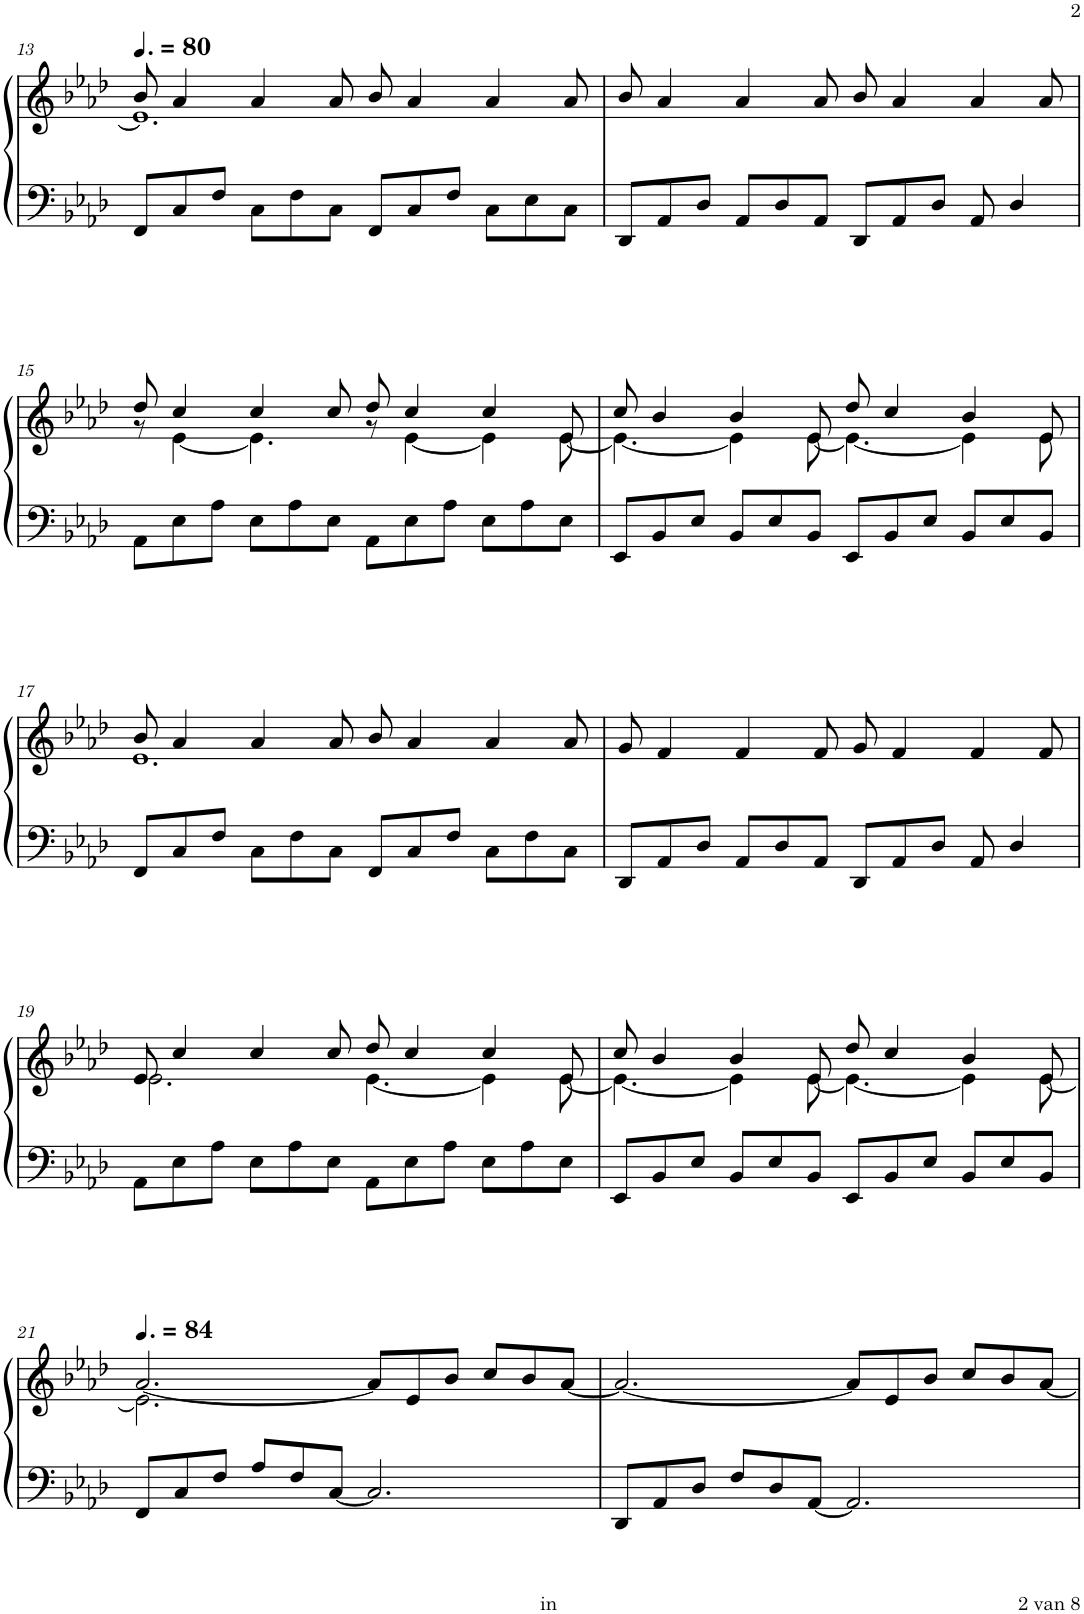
**kern	**kern
*part1	*part1
*staff2	*staff1
*I"Piano	*
*I'Pno.	*
!!LO:PB:g=z
*clefF4	*clefG2
*k[b-e-a-d-]	*k[b-e-a-d-]
*M12/8	*M12/8
*MM120	*MM120
=13	=13
*	*^
8FF/L	8b-/	1.e-]
8C/	4a-/	.
8F/J	.	.
8C\L	4a-/	.
8F\	.	.
8C\J	8a-/	.
8FF/L	8b-/	.
8C/	4a-/	.
8F/J	.	.
8C\L	4a-/	.
8E-\	.	.
8C\J	8a-/	.
*	*v	*v
=14	=14
8DD-/L	8b-/
8AA-/	4a-/
8D-/J	.
8AA-/L	4a-/
8D-/	.
8AA-/J	8a-/
8DD-/L	8b-/
8AA-/	4a-/
8D-/J	.
8AA-/	4a-/
4D-/	.
.	8a-/
!!LO:LB:g=z
=15	=15
*	*^
8AA-\L	8dd-/	8r
8E-\	4cc/	[4e-\
8A-\J	.	.
8E-\L	4cc/	4.e-\]
8A-\	.	.
8E-\J	8cc/	.
8AA-\L	8dd-/	8r
8E-\	4cc/	[4e-\
8A-\J	.	.
8E-\L	4cc/	4e-\]
8A-\	.	.
8E-\J	[<8e-/	8e-\
=16	=16	=16
8EE-/L	8cc/	4.e-\_
8BB-/	4b-/	.
8E-/J	.	.
8BB-/L	4b-/	4e-\]
8E-/	.	.
8BB-/J	[<8e-/	8e-\
8EE-/L	8dd-/	4.e-\_
8BB-/	4cc/	.
8E-/J	.	.
8BB-/L	4b-/	4e-\]
8E-/	.	.
8BB-/J	8e-/	8e-\
!!LO:LB:g=z	!!
=17	=17	=17
8FF/L	8b-/	1.e-
8C/	4a-/	.
8F/J	.	.
8C\L	4a-/	.
8F\	.	.
8C\J	8a-/	.
8FF/L	8b-/	.
8C/	4a-/	.
8F/J	.	.
8C\L	4a-/	.
8F\	.	.
8C\J	8a-/	.
*	*v	*v
=18	=18
8DD-/L	8g/
8AA-/	4f/
8D-/J	.
8AA-/L	4f/
8D-/	.
8AA-/J	8f/
8DD-/L	8g/
8AA-/	4f/
8D-/J	.
8AA-/	4f/
4D-/	.
.	8f/
!!LO:LB:g=z
=19	=19
*	*^
8AA-\L	8e-/	2.e-\
8E-\	4cc/	.
8A-\J	.	.
8E-\L	4cc/	.
8A-\	.	.
8E-\J	8cc/	.
8AA-\L	8dd-/	[4.e-\
8E-\	4cc/	.
8A-\J	.	.
8E-\L	4cc/	4e-\]
8A-\	.	.
8E-\J	[<8e-/	8e-\
=20	=20	=20
8EE-/L	8cc/	4.e-\_
8BB-/	4b-/	.
8E-/J	.	.
8BB-/L	4b-/	4e-\]
8E-/	.	.
8BB-/J	[<8e-/	8e-\
8EE-/L	8dd-/	4.e-\_
8BB-/	4cc/	.
8E-/J	.	.
8BB-/L	4b-/	4e-\]
8E-/	.	.
8BB-/J	[<8e-/	8e-\
!!LO:LB:g=z	!!
=21	=21	=21
*	*MM126	*
8FF/L	[<2.a-/	2.e-\]
8C/	.	.
8F/J	.	.
8A-/L	.	.
8F/	.	.
[<8C/J	.	.
2.C/]	8a-/L]	2.ryy
.	8e-/	.
.	8b-/J	.
.	8cc/L	.
.	8b-/	.
.	[<8a-/J	.
*	*v	*v
=22	=22
8DD-/L	2.a-/_
8AA-/	.
8D-/J	.
8F/L	.
8D-/	.
[<8AA-/J	.
2.AA-/]	8a-/L]
.	8e-/
.	8b-/J
.	8cc/L
.	8b-/
.	[<8a-/J
=	=
*-	*-
